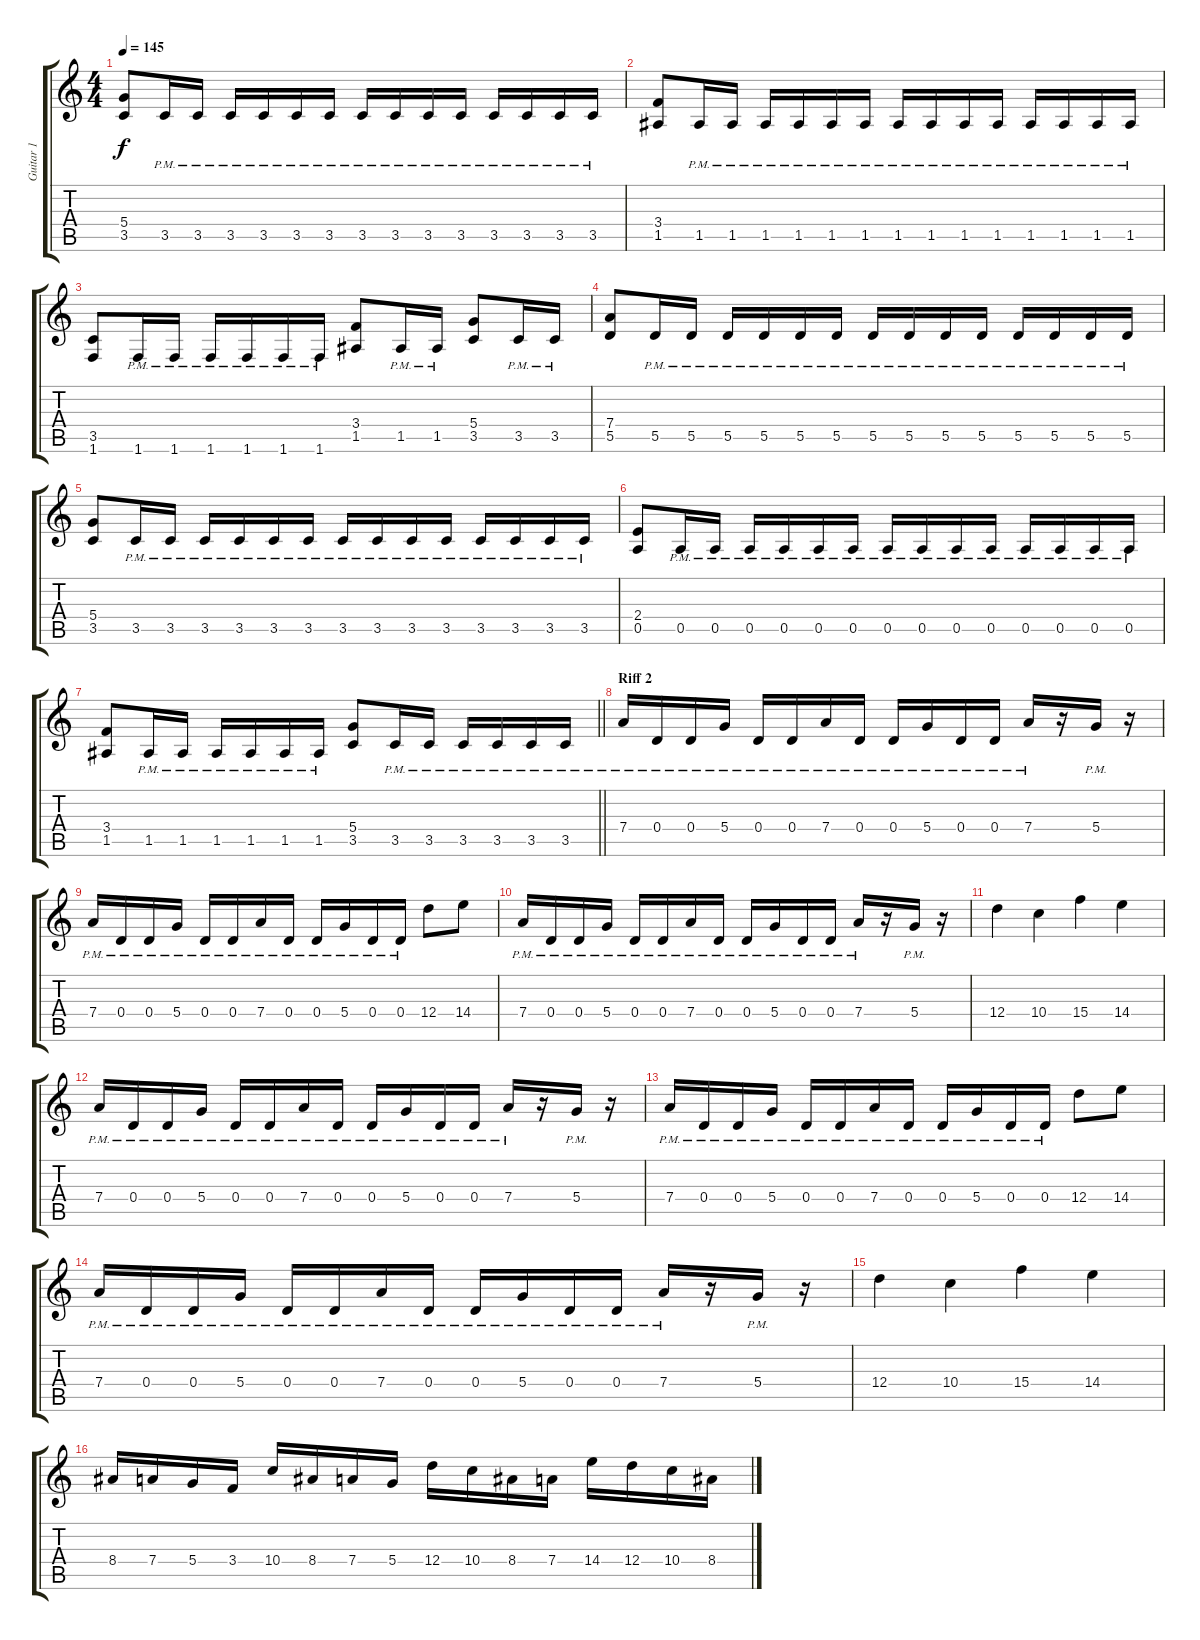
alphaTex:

\track ("Guitar 1" "Guitar 1") {instrument distortionguitar}
\staff {score tabs}
\tuning (E4 B3 G3 D3 A2 E2) {hide}
\ts (4 4)
\tempo 145
\clef g2
\ks c
(5.4 3.5).8{dy f} 3.5{pm}.16 3.5{pm}.16 3.5{pm}.16 3.5{pm}.16 3.5{pm}.16 3.5{pm}.16 3.5{pm}.16 3.5{pm}.16 3.5{pm}.16 3.5{pm}.16 3.5{pm}.16 3.5{pm}.16 3.5{pm}.16 3.5{pm}.16 |
(3.4 1.5).8 1.5{pm}.16 1.5{pm}.16 1.5{pm}.16 1.5{pm}.16 1.5{pm}.16 1.5{pm}.16 1.5{pm}.16 1.5{pm}.16 1.5{pm}.16 1.5{pm}.16 1.5{pm}.16 1.5{pm}.16 1.5{pm}.16 1.5{pm}.16 |
(3.5 1.6).8 1.6{pm}.16 1.6{pm}.16 1.6{pm}.16 1.6{pm}.16 1.6{pm}.16 1.6{pm}.16 (3.4 1.5).8 1.5{pm}.16 1.5{pm}.16 (5.4 3.5).8 3.5{pm}.16 3.5{pm}.16 |
(7.4 5.5).8 5.5{pm}.16 5.5{pm}.16 5.5{pm}.16 5.5{pm}.16 5.5{pm}.16 5.5{pm}.16 5.5{pm}.16 5.5{pm}.16 5.5{pm}.16 5.5{pm}.16 5.5{pm}.16 5.5{pm}.16 5.5{pm}.16 5.5{pm}.16 |
(5.4 3.5).8 3.5{pm}.16 3.5{pm}.16 3.5{pm}.16 3.5{pm}.16 3.5{pm}.16 3.5{pm}.16 3.5{pm}.16 3.5{pm}.16 3.5{pm}.16 3.5{pm}.16 3.5{pm}.16 3.5{pm}.16 3.5{pm}.16 3.5{pm}.16 |
(2.4 0.5).8 0.5{pm}.16 0.5{pm}.16 0.5{pm}.16 0.5{pm}.16 0.5{pm}.16 0.5{pm}.16 0.5{pm}.16 0.5{pm}.16 0.5{pm}.16 0.5{pm}.16 0.5{pm}.16 0.5{pm}.16 0.5{pm}.16 0.5{pm}.16 |
\barLineRight lightlight
(3.4 1.5).8 1.5{pm}.16 1.5{pm}.16 1.5{pm}.16 1.5{pm}.16 1.5{pm}.16 1.5{pm}.16 (5.4 3.5).8 3.5{pm}.16 3.5{pm}.16 3.5{pm}.16 3.5{pm}.16 3.5{pm}.16 3.5{pm}.16 |
\section ("" "Riff 2")
7.4{pm}.16 0.4{pm}.16 0.4{pm}.16 5.4{pm}.16 0.4{pm}.16 0.4{pm}.16 7.4{pm}.16 0.4{pm}.16 0.4{pm}.16 5.4{pm}.16 0.4{pm}.16 0.4{pm}.16 7.4{pm}.16 r.16 5.4{pm}.16 r.16 |
7.4{pm}.16 0.4{pm}.16 0.4{pm}.16 5.4{pm}.16 0.4{pm}.16 0.4{pm}.16 7.4{pm}.16 0.4{pm}.16 0.4{pm}.16 5.4{pm}.16 0.4{pm}.16 0.4{pm}.16 12.4.8 14.4.8 |
7.4{pm}.16 0.4{pm}.16 0.4{pm}.16 5.4{pm}.16 0.4{pm}.16 0.4{pm}.16 7.4{pm}.16 0.4{pm}.16 0.4{pm}.16 5.4{pm}.16 0.4{pm}.16 0.4{pm}.16 7.4{pm}.16 r.16 5.4{pm}.16 r.16 |
12.4.4 10.4.4 15.4.4 14.4.4 |
7.4{pm}.16 0.4{pm}.16 0.4{pm}.16 5.4{pm}.16 0.4{pm}.16 0.4{pm}.16 7.4{pm}.16 0.4{pm}.16 0.4{pm}.16 5.4{pm}.16 0.4{pm}.16 0.4{pm}.16 7.4{pm}.16 r.16 5.4{pm}.16 r.16 |
7.4{pm}.16 0.4{pm}.16 0.4{pm}.16 5.4{pm}.16 0.4{pm}.16 0.4{pm}.16 7.4{pm}.16 0.4{pm}.16 0.4{pm}.16 5.4{pm}.16 0.4{pm}.16 0.4{pm}.16 12.4.8 14.4.8 |
7.4{pm}.16 0.4{pm}.16 0.4{pm}.16 5.4{pm}.16 0.4{pm}.16 0.4{pm}.16 7.4{pm}.16 0.4{pm}.16 0.4{pm}.16 5.4{pm}.16 0.4{pm}.16 0.4{pm}.16 7.4{pm}.16 r.16 5.4{pm}.16 r.16 |
12.4.4 10.4.4 15.4.4 14.4.4 |
8.4.16 7.4.16 5.4.16 3.4.16 10.4.16 8.4.16 7.4.16 5.4.16 12.4.16 10.4.16 8.4.16 7.4.16 14.4.16 12.4.16 10.4.16 8.4.16
